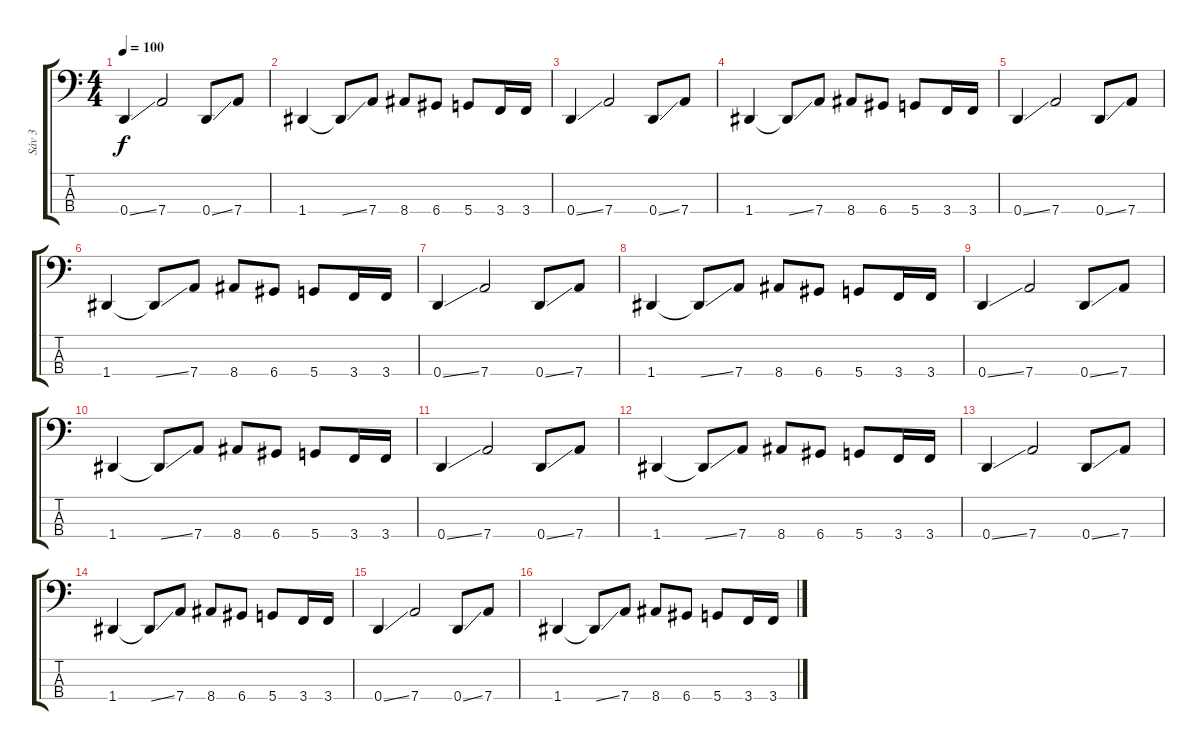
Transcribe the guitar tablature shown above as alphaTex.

\track ("Sáv 3" "Sáv 3") {instrument electricbassfinger}
\staff {score tabs}
\tuning (F2 C2 G1 D1) {hide}
\ts (4 4)
\tempo 100
\clef f4
\ks c
0.4{ss}.4{dy f} 7.4.2 0.4{ss}.8 7.4.8 |
1.4.4 1.4{ss t}.8 7.4.8 8.4.8 6.4.8 5.4.8 3.4.16 3.4.16 |
0.4{ss}.4 7.4.2 0.4{ss}.8 7.4.8 |
1.4.4 1.4{ss t}.8 7.4.8 8.4.8 6.4.8 5.4.8 3.4.16 3.4.16 |
0.4{ss}.4 7.4.2 0.4{ss}.8 7.4.8 |
1.4.4 1.4{ss t}.8 7.4.8 8.4.8 6.4.8 5.4.8 3.4.16 3.4.16 |
0.4{ss}.4 7.4.2 0.4{ss}.8 7.4.8 |
1.4.4 1.4{ss t}.8 7.4.8 8.4.8 6.4.8 5.4.8 3.4.16 3.4.16 |
0.4{ss}.4 7.4.2 0.4{ss}.8 7.4.8 |
1.4.4 1.4{ss t}.8 7.4.8 8.4.8 6.4.8 5.4.8 3.4.16 3.4.16 |
0.4{ss}.4 7.4.2 0.4{ss}.8 7.4.8 |
1.4.4 1.4{ss t}.8 7.4.8 8.4.8 6.4.8 5.4.8 3.4.16 3.4.16 |
0.4{ss}.4 7.4.2 0.4{ss}.8 7.4.8 |
1.4.4 1.4{ss t}.8 7.4.8 8.4.8 6.4.8 5.4.8 3.4.16 3.4.16 |
0.4{ss}.4 7.4.2 0.4{ss}.8 7.4.8 |
1.4.4 1.4{ss t}.8 7.4.8 8.4.8 6.4.8 5.4.8 3.4.16 3.4.16
